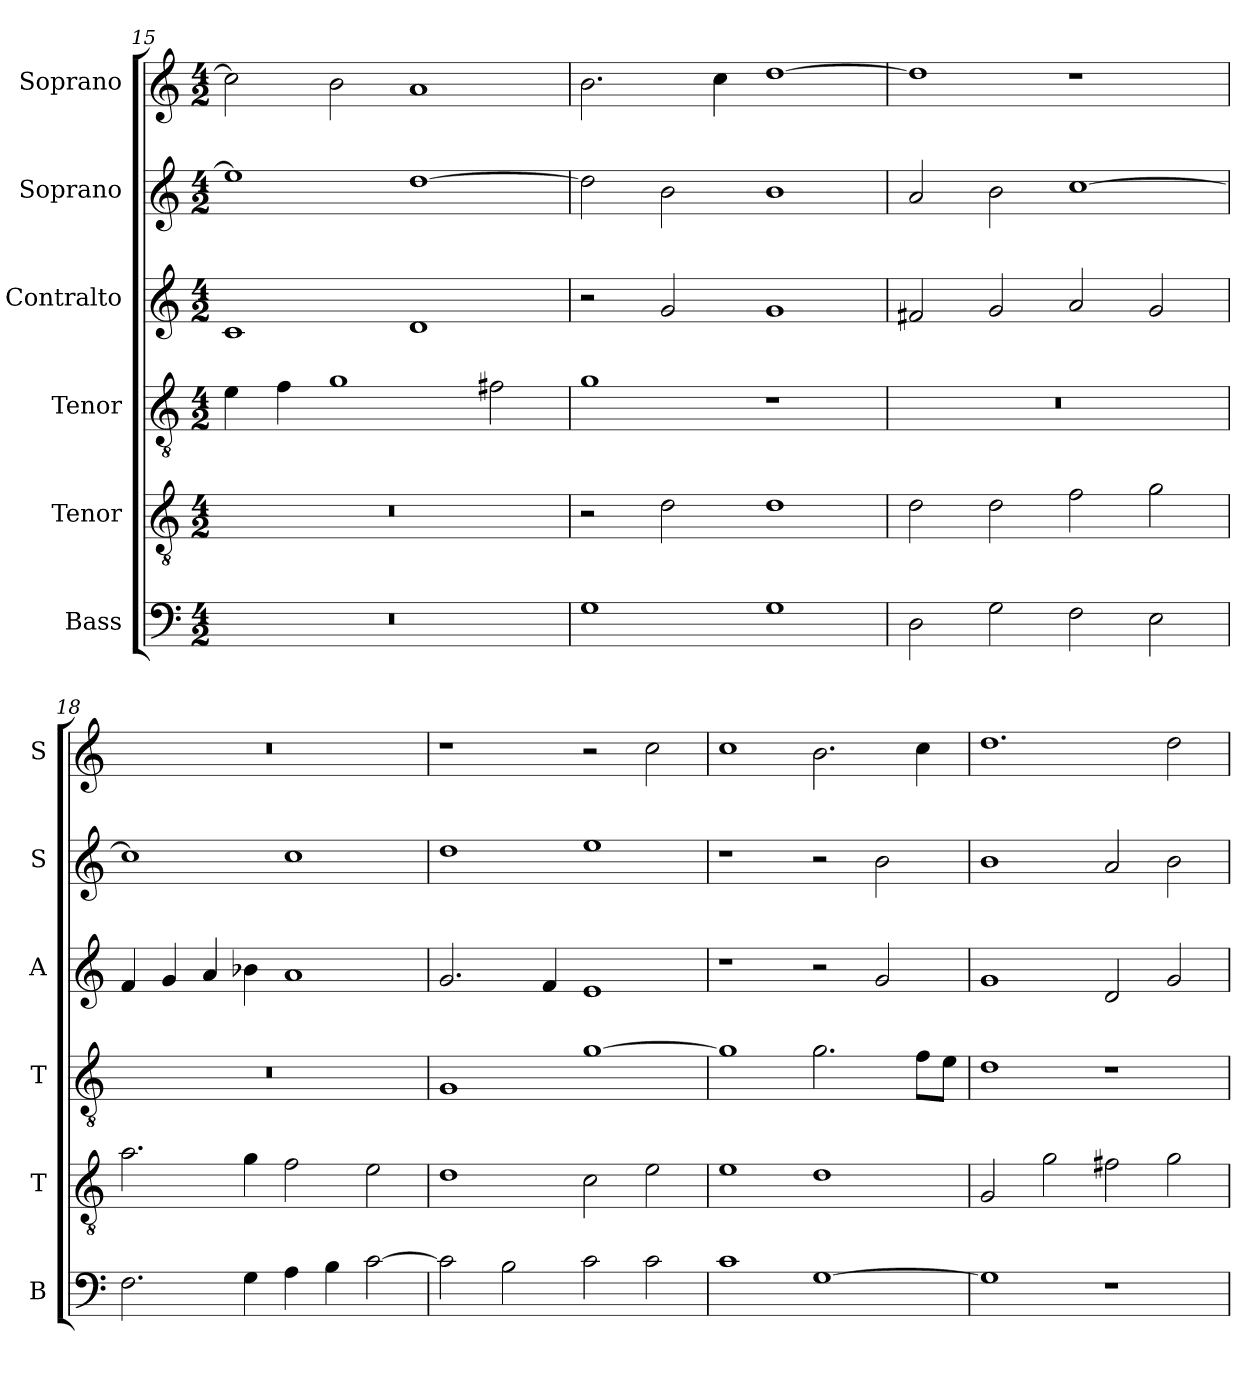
**kern	**kern	**kern	**kern	**kern	**kern
*part6	*part5	*part4	*part3	*part2	*part1
*staff6	*staff5	*staff4	*staff3	*staff2	*staff1
*I"Bass	*I"Tenor	*I"Tenor	*I"Contralto	*I"Soprano	*I"Soprano
*I'B	*I'T	*I'T	*I'A	*I'S	*I'S
*clefF4	*clefGv2	*clefGv2	*clefG2	*clefG2	*clefG2
*k[]	*k[]	*k[]	*k[]	*k[]	*k[]
*G:mix	*G:mix	*G:mix	*G:mix	*G:mix	*G:mix
*M4/2	*M4/2	*M4/2	*M4/2	*M4/2	*M4/2
=15	=15	=15	=15	=15	=15
0r	0r	4e	1c	1ee]	2cc]
.	.	4f	.	.	.
.	.	1g	.	.	2b
.	.	.	1d	[1dd	1a
.	.	2f#X	.	.	.
=16	=16	=16	=16	=16	=16
1G	2r	1g	2r	2dd]	2.b
.	2d	.	2g	2b	.
.	.	.	.	.	4cc
1G	1d	1r	1g	1b	[1dd
=17	=17	=17	=17	=17	=17
2D	2d	0r	2f#X	2a	1dd]
2G	2d	.	2g	2b	.
2F	2f	.	2a	[1cc	1r
2E	2g	.	2g	.	.
=18	=18	=18	=18	=18	=18
2.F	2.a	0r	4f	1cc]	0r
.	.	.	4g	.	.
.	.	.	4a	.	.
4G	4g	.	4b-X	.	.
4A	2f	.	1a	1cc	.
4B	.	.	.	.	.
[2c	2e	.	.	.	.
=19	=19	=19	=19	=19	=19
2c]	1d	1G	2.g	1dd	1r
2B	.	.	.	.	.
.	.	.	4f	.	.
2c	2c	[1g	1e	1ee	2r
2c	2e	.	.	.	2cc
=20	=20	=20	=20	=20	=20
1c	1e	1g]	1r	1r	1cc
[1G	1d	2.g	2r	2r	2.b
.	.	.	2g	2b	.
.	.	8f\L	.	.	4cc
.	.	8e\J	.	.	.
=21	=21	=21	=21	=21	=21
1G]	2G	1d	1g	1b	1.dd
.	2g	.	.	.	.
1r	2f#X	1r	2d	2a	.
.	2g	.	2g	2b	2dd
=	=	=	=	=	=
*-	*-	*-	*-	*-	*-
